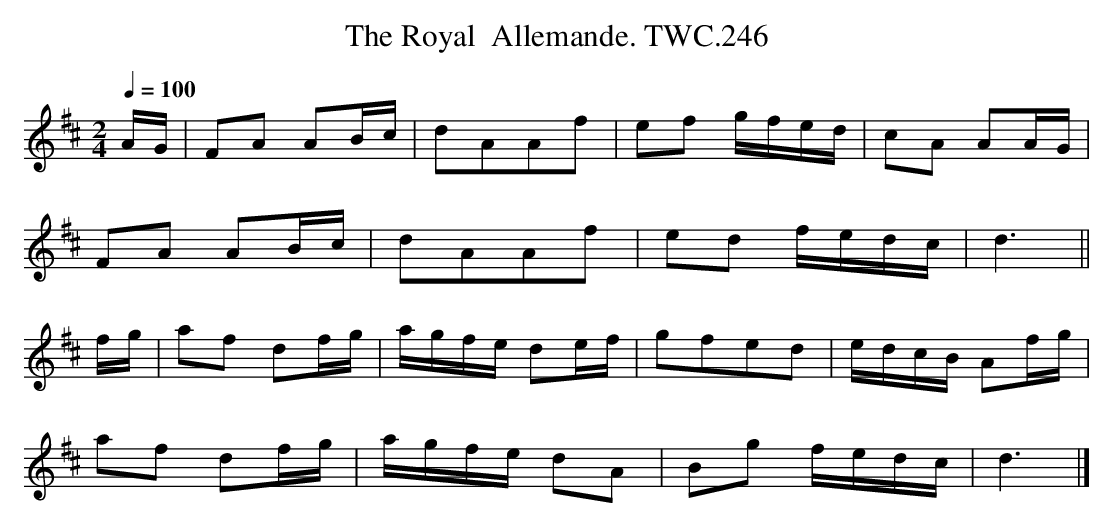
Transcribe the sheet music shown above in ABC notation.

X:1
T:Royal  Allemande. TWC.246, The
M:2/4
L:1/8
Q:1/4=100
K:D
A/G/|FA AB/c/|dAAf|ef g/f/e/d/|cA AA/G/|
FA AB/c/|dAAf|ed f/e/d/c/|d3||
f/g/|af df/g/|a/g/f/e/ de/f/|gfed|e/d/c/B/ Af/g/|
af df/g/|a/g/f/e/ dA|Bg f/e/d/c/|d3|]
